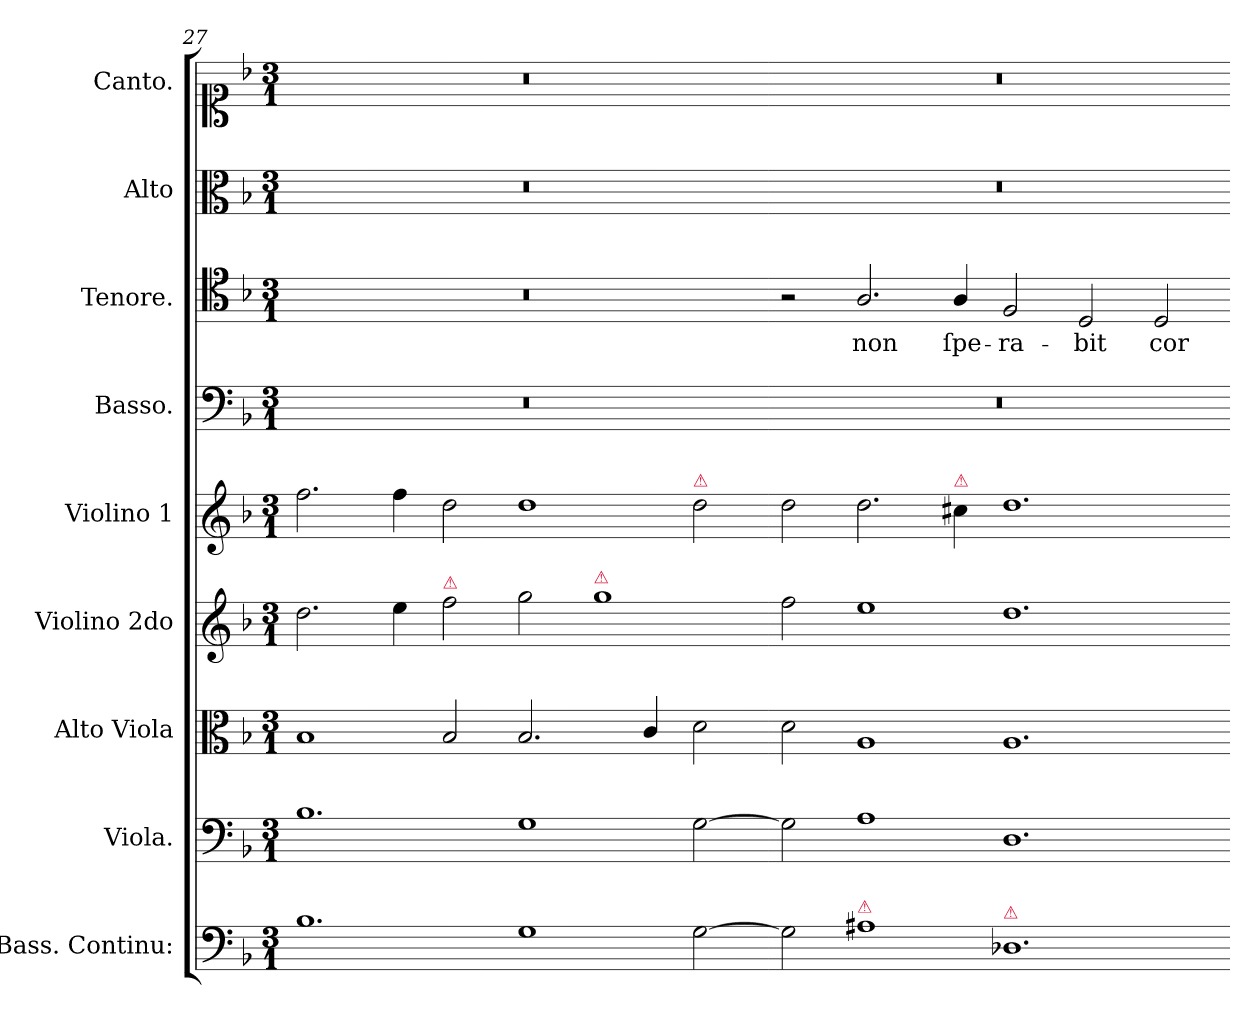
**kern	**kern	**kern	**kern	**kern	**kern	**kern	**text	**kern	**kern
*part9	*part8	*part7	*part6	*part5	*part4	*part3	*part3	*part2	*part1
*staff9	*staff8	*staff7	*staff6	*staff5	*staff4	*staff3	*staff3	*staff2	*staff1
*I"Bass. Continu:	*I"Viola.	*I"Alto Viola	*I"Violino 2do	*I"Violino 1	*I"Basso.	*I"Tenore.	*	*I"Alto	*I"Canto.
*	*I'vla	*I'a-vla	*I'vl2	*I'vl1	*I'B	*I'T	*	*I'A	*
*clefF4	*clefF4	*clefC3	*clefG2	*clefG2	*clefF4	*clefC4	*	*clefC3	*clefC1
*k[b-]	*k[b-]	*k[b-]	*k[b-]	*k[b-]	*k[b-]	*k[b-]	*	*k[b-]	*k[b-]
*M3/1	*M3/1	*M3/1	*M3/1	*M3/1	*M3/1	*M3/1	*	*M3/1	*M3/1
=27	=27	=27	=27	=27	=27	=27	=27	=27	=27
1.B-	1.B-	1B-	2.dd\	2.ff\	1%3r	1%3r	.	1%3r	1%3r
.	.	.	4ee\	4ff\	.	.	.	.	.
!	!	!	!LO:TX:a:color=crimson:t=⚠	!	!	!	!	!	!
.	.	2B-/	2ff\	2dd\	.	.	.	.	.
1G	1G	2.B-/	2gg\	1dd	.	.	.	.	.
!	!	!	!LO:TX:a:color=crimson:t=⚠	!	!	!	!	!	!
.	.	.	1gg	.	.	.	.	.	.
.	.	4c/	.	.	.	.	.	.	.
!	!	!	!	!LO:TX:a:color=crimson:t=⚠	!	!	!	!	!
[2G\	[2G\	2d\	.	2dd\	.	.	.	.	.
=28-	=28-	=28-	=28-	=28-	=28-	=28-	=28-	=28-	=28-
2G\]	2G\]	2d\	2ff\	2dd\	1%3r	2r	.	1%3r	1%3r
!LO:TX:a:color=crimson:t=⚠	!	!	!	!	!	!	!	!	!
1A#X	1A	1A	1ee	2.dd\	.	2.A/	non	.	.
!	!	!	!	!LO:TX:a:color=crimson:t=⚠	!	!	!	!	!
.	.	.	.	4cc#X\	.	4A/	ſpe-	.	.
!LO:TX:a:color=crimson:t=⚠	!	!	!	!	!	!	!	!	!
1.D-X	1.D	1.A	1.dd	1.dd	.	2F/	-ra-	.	.
.	.	.	.	.	.	2D/	-bit	.	.
.	.	.	.	.	.	2D/	cor	.	.
=-	=-	=-	=-	=-	=-	=-	=-	=-	=-
*-	*-	*-	*-	*-	*-	*-	*-	*-	*-
